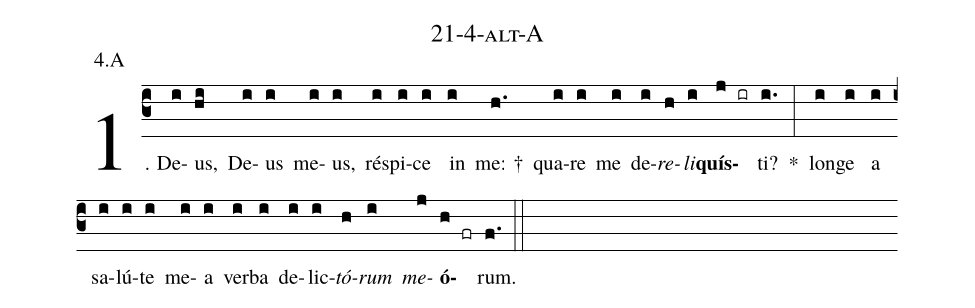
name: 21-4-alt-A;
annotation: 4.A;
%%
(c3)1. De(i)us,(hi) De(i)us(i) me(i)us,(i) ré(i)spi(i)ce(i) in(i) me: †(h.) qua(i)re(i) me(i) de(i)<i>re</i>(h)<i>li</i>(i)<b>quís</b>(j ir)ti?(i.) *(:) lon(i)ge(i) a(i) sa(i)lú(i)te(i) me(i)a(i) ver(i)ba(i) de(i)lic(i)<i>tó</i>(h)<i>rum</i>(i) <i>me</i>(j)<b>ó</b>(h fr)rum.(f.) (::)
